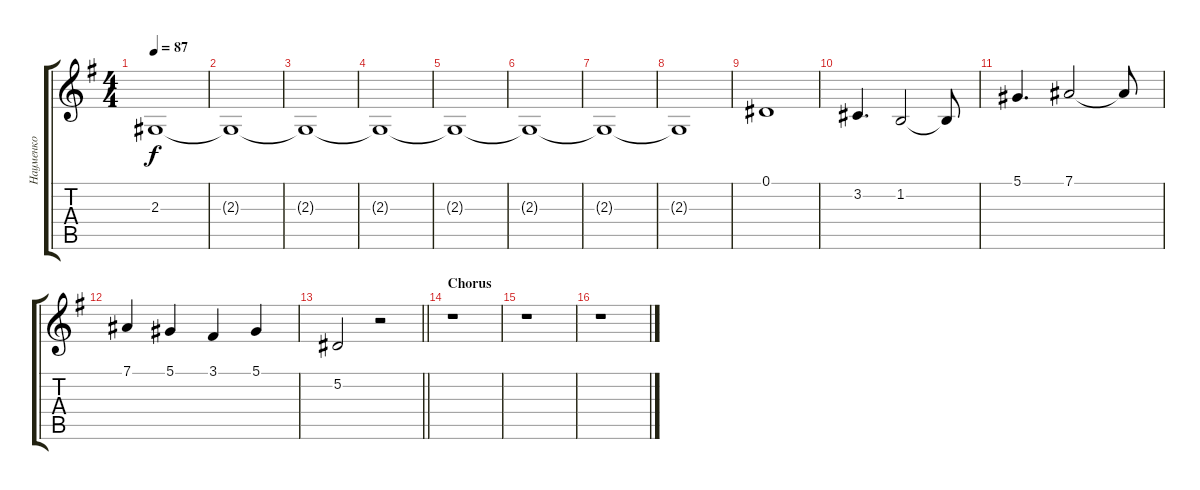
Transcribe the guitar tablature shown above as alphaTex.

\track ("Науменко" "Науменко") {instrument stringensemble2}
\staff {score tabs}
\tuning (Eb4 Bb3 Gb3 Db3 Ab2 Eb2) {hide}
\ts (4 4)
\tempo 87
\clef g2
\ks g
2.3.1{dy f} |
2.3{t}.1 |
2.3{t}.1 |
2.3{t}.1 |
2.3{t}.1 |
2.3{t}.1 |
2.3{t}.1 |
2.3{t}.1 |
0.1.1 |
3.2.4{d} 1.2.2 1.2{t}.8 |
5.1.4{d} 7.1.2 7.1{t}.8 |
7.1.4 5.1.4 3.1.4 5.1.4 |
\barLineRight lightlight
5.2.2 r.2 |
\section ("" "Chorus")
r.1 |
r.1 |
r.1
